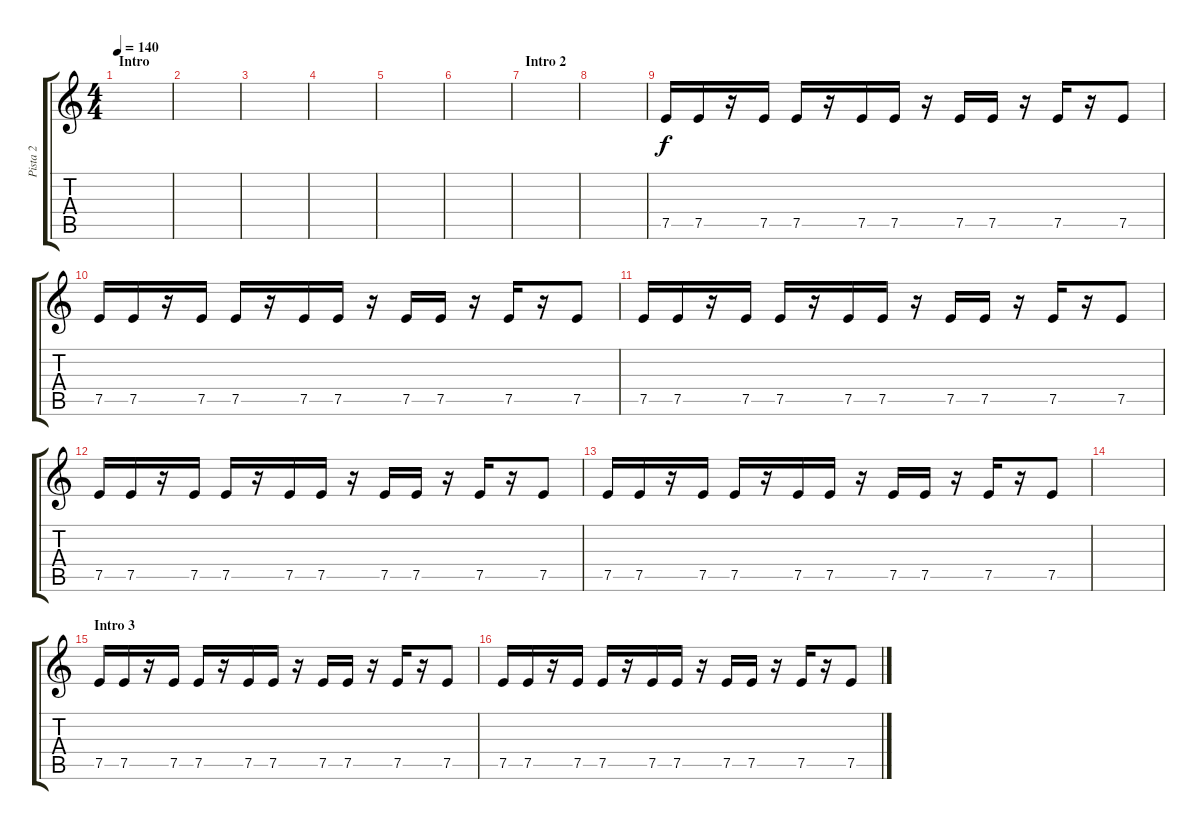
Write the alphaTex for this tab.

\track ("Pista 2" "Pista 2") {instrument distortionguitar}
\staff {score tabs}
\tuning (E4 B3 G3 D3 A2 E2) {hide}
\ts (4 4)
\section ("" "Intro")
\tempo 140
\clef g2
\ks c
|
|
|
|
|
|
\section ("" "Intro 2")
|
|
7.5.16 7.5.16 r.16 7.5.16 7.5.16 r.16 7.5.16 7.5.16 r.16 7.5.16 7.5.16 r.16 7.5.16 r.16 7.5.8 |
7.5.16 7.5.16 r.16 7.5.16 7.5.16 r.16 7.5.16 7.5.16 r.16 7.5.16 7.5.16 r.16 7.5.16 r.16 7.5.8 |
7.5.16 7.5.16 r.16 7.5.16 7.5.16 r.16 7.5.16 7.5.16 r.16 7.5.16 7.5.16 r.16 7.5.16 r.16 7.5.8 |
7.5.16 7.5.16 r.16 7.5.16 7.5.16 r.16 7.5.16 7.5.16 r.16 7.5.16 7.5.16 r.16 7.5.16 r.16 7.5.8 |
7.5.16 7.5.16 r.16 7.5.16 7.5.16 r.16 7.5.16 7.5.16 r.16 7.5.16 7.5.16 r.16 7.5.16 r.16 7.5.8 |
|
\section ("" "Intro 3")
7.5.16 7.5.16 r.16 7.5.16 7.5.16 r.16 7.5.16 7.5.16 r.16 7.5.16 7.5.16 r.16 7.5.16 r.16 7.5.8 |
7.5.16 7.5.16 r.16 7.5.16 7.5.16 r.16 7.5.16 7.5.16 r.16 7.5.16 7.5.16 r.16 7.5.16 r.16 7.5.8
